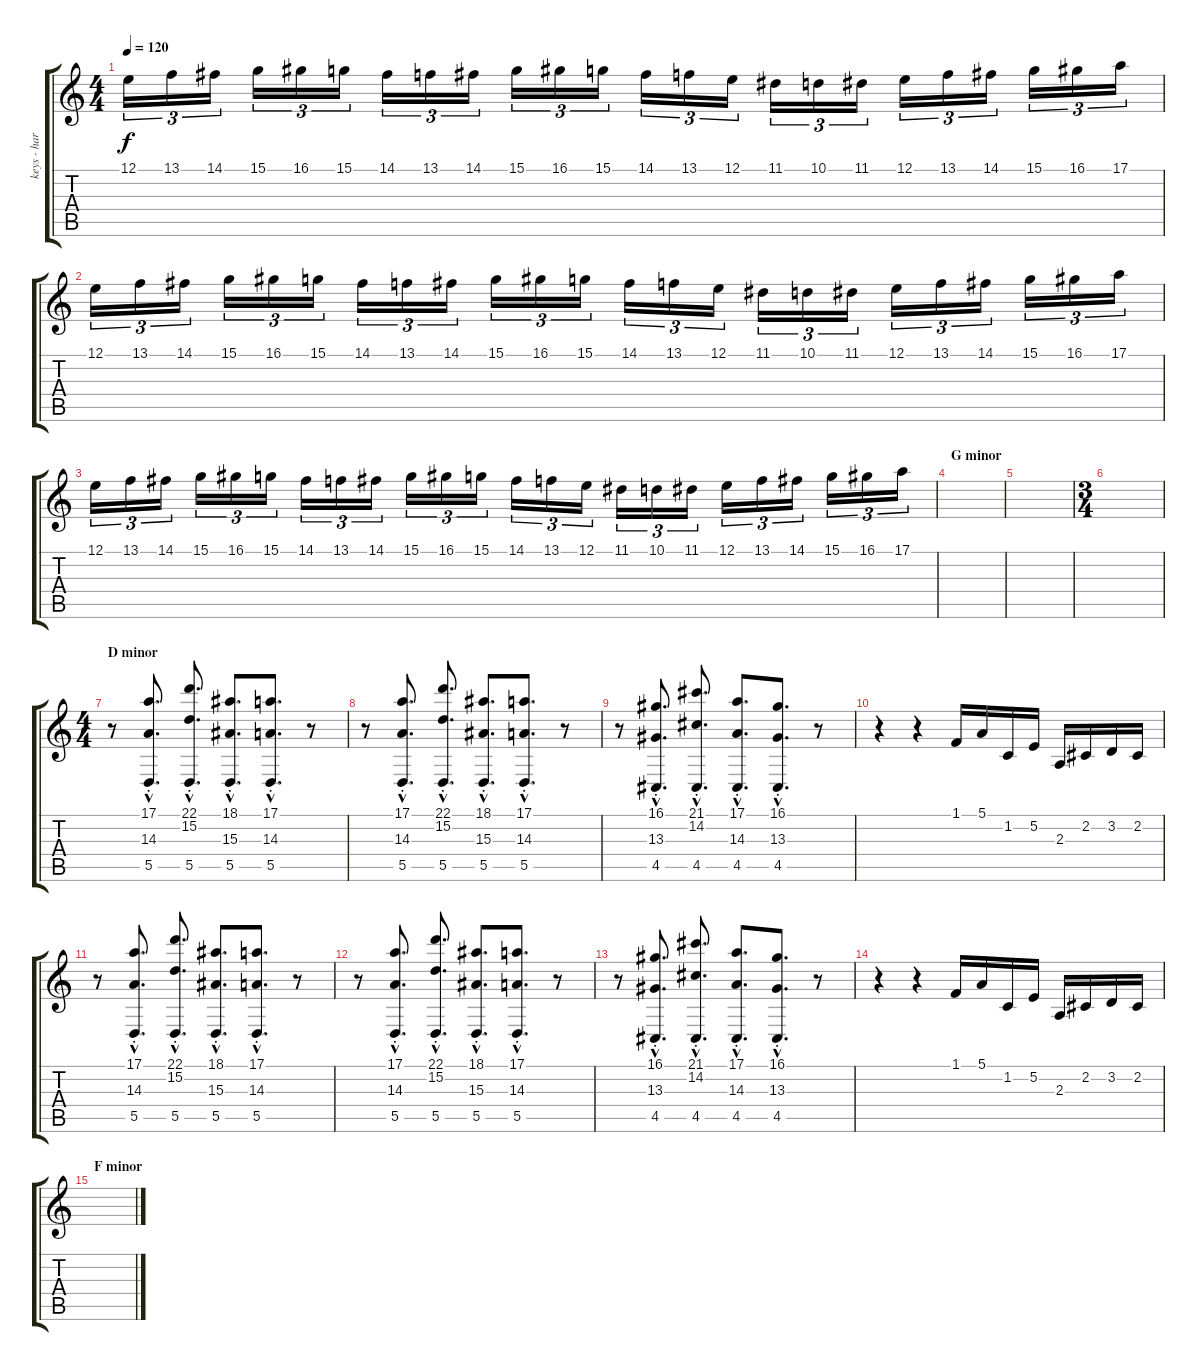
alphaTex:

\track ("keys - harpicord, devilish bells and syn" "keys - har") {instrument harpsichord}
\staff {score tabs}
\tuning (E4 B3 G3 D3 A2 E2) {hide}
\ts (4 4)
\tempo 120
\clef g2
\ks c
12.1.16{tu (3 2) dy f} 13.1.16{tu (3 2)} 14.1.16{tu (3 2)} 15.1.16{tu (3 2)} 16.1.16{tu (3 2)} 15.1.16{tu (3 2)} 14.1.16{tu (3 2)} 13.1.16{tu (3 2)} 14.1.16{tu (3 2)} 15.1.16{tu (3 2)} 16.1.16{tu (3 2)} 15.1.16{tu (3 2)} 14.1.16{tu (3 2)} 13.1.16{tu (3 2)} 12.1.16{tu (3 2)} 11.1.16{tu (3 2)} 10.1.16{tu (3 2)} 11.1.16{tu (3 2)} 12.1.16{tu (3 2)} 13.1.16{tu (3 2)} 14.1.16{tu (3 2)} 15.1.16{tu (3 2)} 16.1.16{tu (3 2)} 17.1.16{tu (3 2)} |
12.1.16{tu (3 2) volume 10} 13.1.16{tu (3 2)} 14.1.16{tu (3 2)} 15.1.16{tu (3 2)} 16.1.16{tu (3 2)} 15.1.16{tu (3 2)} 14.1.16{tu (3 2)} 13.1.16{tu (3 2)} 14.1.16{tu (3 2)} 15.1.16{tu (3 2)} 16.1.16{tu (3 2)} 15.1.16{tu (3 2)} 14.1.16{tu (3 2)} 13.1.16{tu (3 2)} 12.1.16{tu (3 2)} 11.1.16{tu (3 2)} 10.1.16{tu (3 2)} 11.1.16{tu (3 2)} 12.1.16{tu (3 2)} 13.1.16{tu (3 2)} 14.1.16{tu (3 2)} 15.1.16{tu (3 2)} 16.1.16{tu (3 2)} 17.1.16{tu (3 2)} |
12.1.16{tu (3 2)} 13.1.16{tu (3 2)} 14.1.16{tu (3 2)} 15.1.16{tu (3 2)} 16.1.16{tu (3 2)} 15.1.16{tu (3 2)} 14.1.16{tu (3 2)} 13.1.16{tu (3 2)} 14.1.16{tu (3 2)} 15.1.16{tu (3 2)} 16.1.16{tu (3 2)} 15.1.16{tu (3 2)} 14.1.16{tu (3 2)} 13.1.16{tu (3 2)} 12.1.16{tu (3 2)} 11.1.16{tu (3 2)} 10.1.16{tu (3 2)} 11.1.16{tu (3 2)} 12.1.16{tu (3 2)} 13.1.16{tu (3 2)} 14.1.16{tu (3 2)} 15.1.16{tu (3 2)} 16.1.16{tu (3 2)} 17.1.16{tu (3 2)} |
\section ("" "G minor")
|
|
\ts (3 4)
|
\ts (4 4)
\section ("" "D minor")
r.8{volume 16 instrument stringensemble1} (17.1{hac st} 14.3{hac st} 5.5{hac st}).8{d} (22.1{hac st} 15.2{hac st} 5.5{hac st}).8{d} (18.1{hac st} 15.3{hac st} 5.5{hac st}).8{d} (17.1{hac st} 14.3{hac st} 5.5{hac st}).8{d} r.8 |
r.8{instrument stringensemble1} (17.1{hac st} 14.3{hac st} 5.5{hac st}).8{d} (22.1{hac st} 15.2{hac st} 5.5{hac st}).8{d} (18.1{hac st} 15.3{hac st} 5.5{hac st}).8{d} (17.1{hac st} 14.3{hac st} 5.5{hac st}).8{d} r.8 |
r.8{instrument stringensemble1} (16.1{hac st} 13.3{hac st} 4.5{hac st}).8{d} (21.1{hac st} 14.2{hac st} 4.5{hac st}).8{d} (17.1{hac st} 14.3{hac st} 4.5{hac st}).8{d} (16.1{hac st} 13.3{hac st} 4.5{hac st}).8{d} r.8 |
r.4{instrument harpsichord} r.4 1.1.16 5.1.16 1.2.16 5.2.16 2.3.16 2.2.16 3.2.16 2.2.16 |
r.8{instrument stringensemble1} (17.1{hac st} 14.3{hac st} 5.5{hac st}).8{d} (22.1{hac st} 15.2{hac st} 5.5{hac st}).8{d} (18.1{hac st} 15.3{hac st} 5.5{hac st}).8{d} (17.1{hac st} 14.3{hac st} 5.5{hac st}).8{d} r.8 |
r.8{instrument stringensemble1} (17.1{hac st} 14.3{hac st} 5.5{hac st}).8{d} (22.1{hac st} 15.2{hac st} 5.5{hac st}).8{d} (18.1{hac st} 15.3{hac st} 5.5{hac st}).8{d} (17.1{hac st} 14.3{hac st} 5.5{hac st}).8{d} r.8 |
r.8{instrument stringensemble1} (16.1{hac st} 13.3{hac st} 4.5{hac st}).8{d} (21.1{hac st} 14.2{hac st} 4.5{hac st}).8{d} (17.1{hac st} 14.3{hac st} 4.5{hac st}).8{d} (16.1{hac st} 13.3{hac st} 4.5{hac st}).8{d} r.8 |
r.4{instrument harpsichord} r.4 1.1.16 5.1.16 1.2.16 5.2.16 2.3.16 2.2.16 3.2.16 2.2.16 |
\section ("" "F minor")
